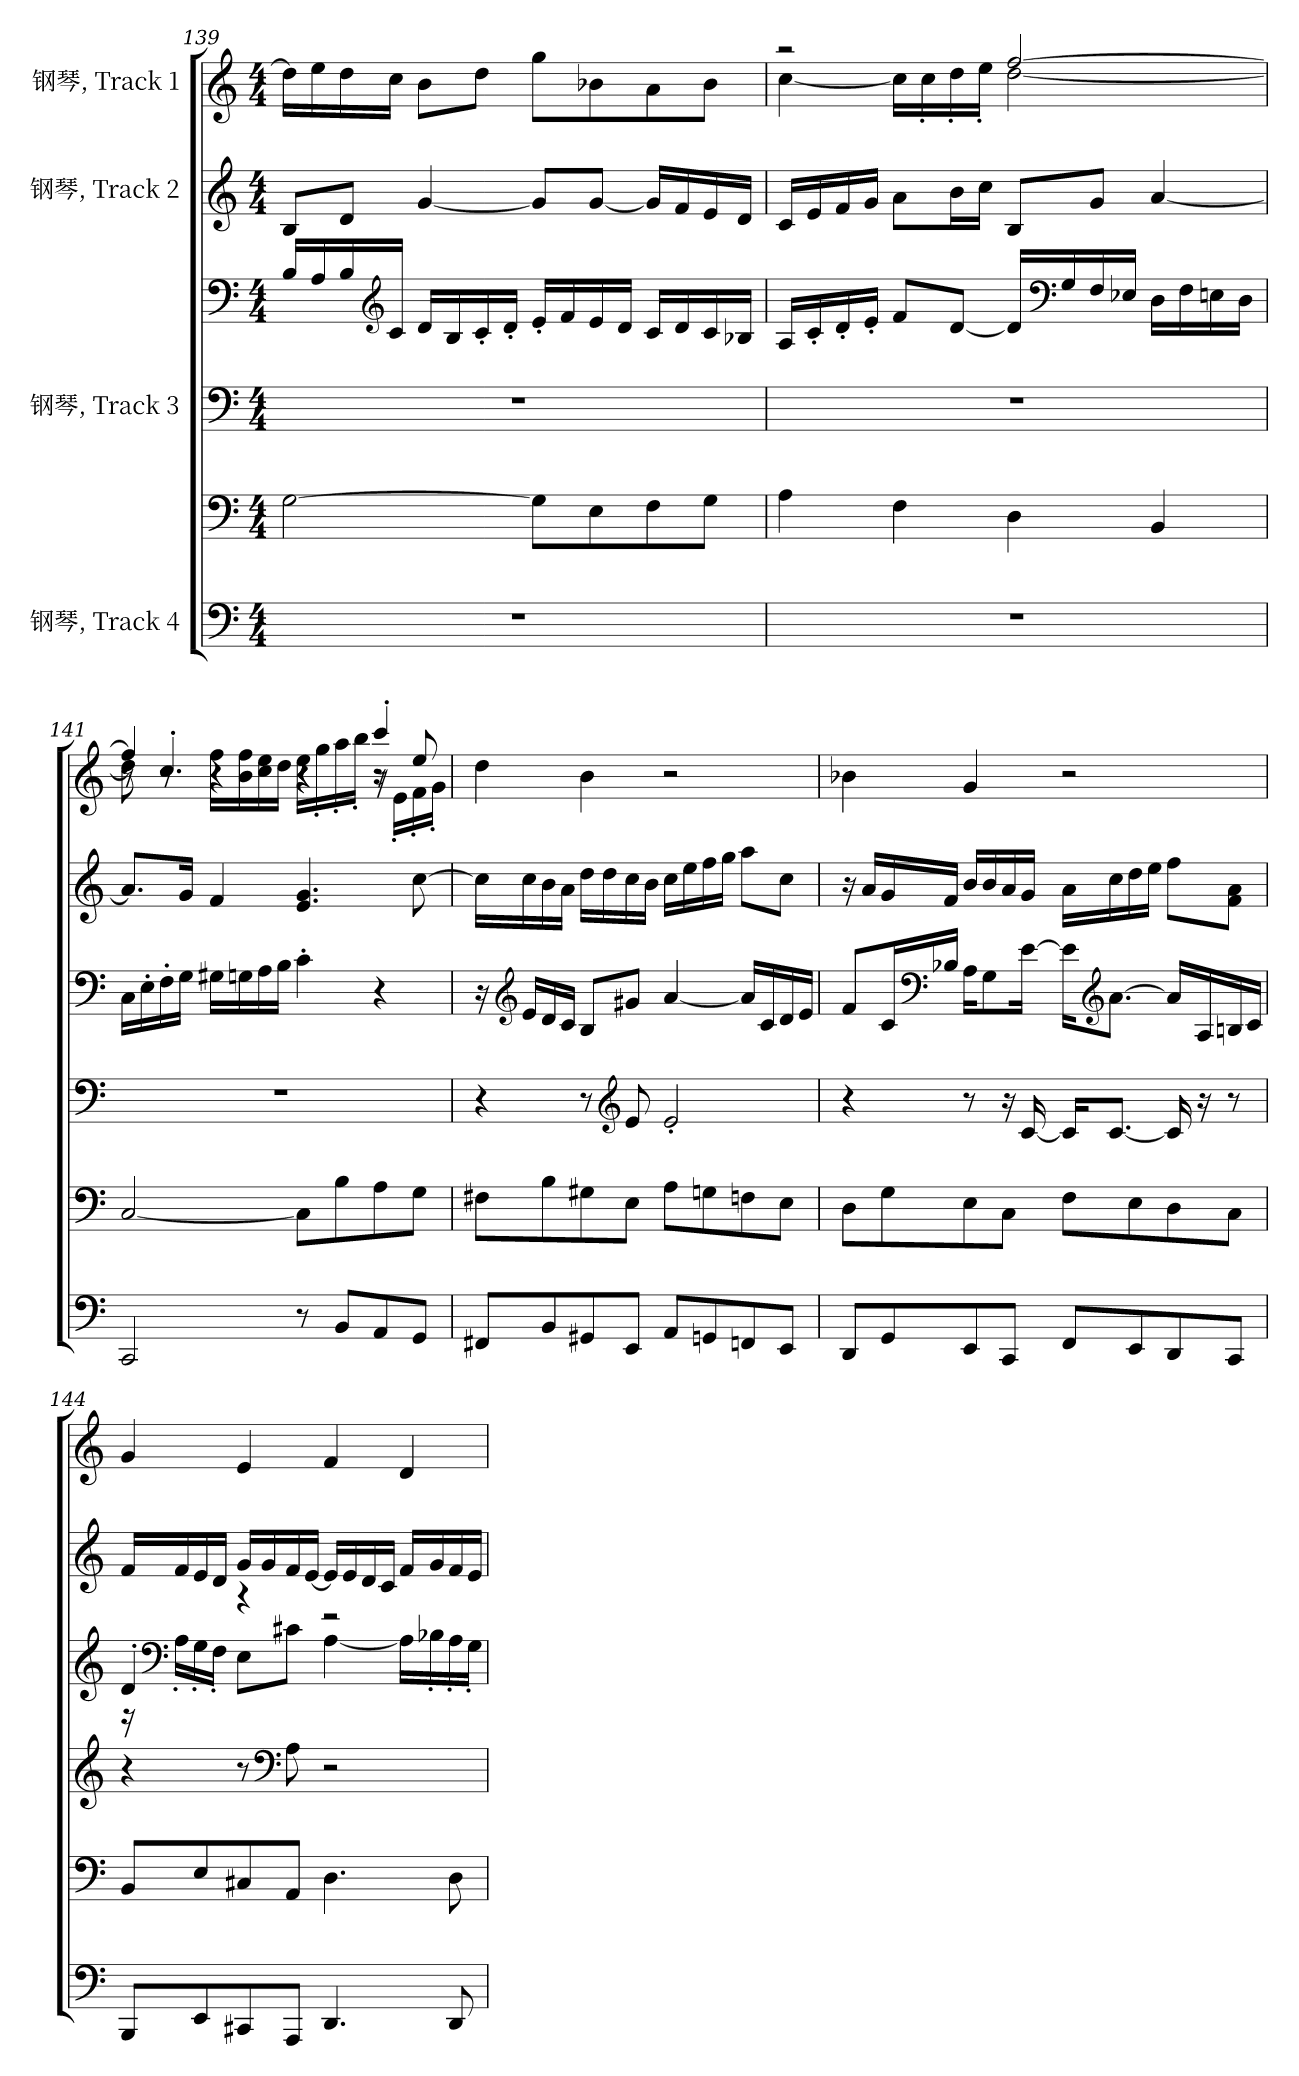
**kern	**kern	**kern	**kern	**kern	**kern
*part4	*part4	*part3	*part3	*part2	*part1
*staff6	*staff5	*staff4	*staff3	*staff2	*staff1
*I"钢琴, Track 4	*	*I"钢琴, Track 3	*	*I"钢琴, Track 2	*I"钢琴, Track 1
!!LO:LB:g=z
*clefF4	*clefF4	*clefF4	*clefF4	*clefG2	*clefG2
*k[]	*k[]	*k[]	*k[]	*k[]	*k[]
*M4/4	*M4/4	*M4/4	*M4/4	*M4/4	*M4/4
=139	=139	=139	=139	=139	=139
1r	[2G\	1r	16B/LL	8B/L	16dd\LL]
.	.	.	16A/	.	16ee\
.	.	.	16B/	8d/J	16dd\
*	*	*	*clefG2	*	*
.	.	.	16c/JJ	.	16cc\JJ
.	.	.	16d/LL	[4g/	8b\L
.	.	.	16B/	.	.
.	.	.	16c'/	.	8dd\J
.	.	.	16d'/JJ	.	.
.	8G\L]	.	16e'/LL	8g/L]	8gg\L
.	.	.	16f/	.	.
.	8E\	.	16e/	[8g/J	8b-X\
.	.	.	16d/JJ	.	.
.	8F\	.	16c/LL	16g/LL]	8a\
.	.	.	16d/	16f/	.
.	8G\J	.	16c/	16e/	8b-\J
.	.	.	16B-X/JJ	16d/JJ	.
=140	=140	=140	=140	=140	=140
*	*	*	*	*	*^
1r	4A\	1r	16A/LL	16c/LL	2r	[4cc\
.	.	.	16c'/	16e/	.	.
.	.	.	16d'/	16f/	.	.
.	.	.	16e'/JJ	16g/JJ	.	.
.	4F\	.	8f/L	8a\L	.	16cc\LL]
.	.	.	.	.	.	16cc'\
.	.	.	[8d/J	16b\L	.	16dd'\
.	.	.	.	16cc\JJ	.	16ee'\JJ
.	4D\	.	16d/LL]	8B/L	[2ff/	[2dd\
*	*	*	*clefF4	*	*	*
.	.	.	16G/	.	.	.
.	.	.	16F/	8g/J	.	.
.	.	.	16E-X/JJ	.	.	.
.	4BB/	.	16D\LL	[4a/	.	.
.	.	.	16F\	.	.	.
.	.	.	16En\	.	.	.
.	.	.	16D\JJ	.	.	.
!!LO:PB:g=z
=141	=141	=141	=141	=141	=141	=141
*	*	*	*	*	*	*^
2CC/	[2C/	1r	16C\LL	8.a/L]	4ff/]	8dd\]	8r
.	.	.	16E'\	.	.	.	.
.	.	.	16F'\	.	.	8r	4.cc'/
.	.	.	16G\JJ	16g/Jk	.	.	.
.	.	.	16G#X\LL	4f/	4r	16ff\LL	.
.	.	.	16Gn\	.	.	16b\ 16ff\	.
.	.	.	16A\	.	.	16cc\ 16ee\	.
.	.	.	16B\JJ	.	.	16dd\JJ	.
8r	8C\L]	.	4c'\	4.e/ 4.g/	4r	16ee\LL	4r
.	.	.	.	.	.	16gg'\	.
8BB/L	8B\	.	.	.	.	16aa'\	.
.	.	.	.	.	.	16bb'\JJ	.
8AA/	8A\	.	4r	.	4ccc'/	16r	8r
.	.	.	.	.	.	16e'\LL	.
8GG/J	8G\J	.	.	[8cc\	.	16f'\	8ee/
.	.	.	.	.	.	16g'\JJ	.
*	*	*	*	*	*v	*v	*v
=142	=142	=142	=142	=142	=142
8FF#X/L	8F#X\L	4r	16r	16cc\LL]	4dd\
*	*	*	*clefG2	*	*
.	.	.	16e/LL	16cc\	.
8BB/	8B\	.	16d/	16b\	.
.	.	.	16c/JJ	16a\JJ	.
8GG#X/	8G#X\	8r	8B/L	16dd\LL	4b\
.	.	.	.	16dd\	.
*	*	*clefG2	*	*	*
8EE/J	8E\J	8e/	8g#X/J	16cc\	.
.	.	.	.	16b\JJ	.
8AA/L	8A\L	2e'/	[4a/	16cc\LL	2r
.	.	.	.	16ee\	.
8GGn/	8Gn\	.	.	16ff\	.
.	.	.	.	16gg\JJ	.
8FFn/	8Fn\	.	16a/LL]	8aa\L	.
.	.	.	16c/	.	.
8EE/J	8E\J	.	16d/	8cc\J	.
.	.	.	16e/JJ	.	.
!!LO:LB:g=z
=143	=143	=143	=143	=143	=143
8DD/L	8D\L	4r	8f/L	16r	4b-X\
.	.	.	.	16a/LL	.
8GG/	8G\	.	16c/L	16g/	.
*	*	*	*clefF4	*	*
.	.	.	16B-X/JJ	16f/JJ	.
8EE/	8E\	8r	16A\KL	16b/LL	4g/
.	.	.	8G\	16b/	.
8CC/J	8C\J	16r	.	16a/	.
.	.	[16c/	[16e\Jk	16g/JJ	.
8FF/L	8F\L	16c/KL]	16e\KL]	16a\LL	2r
*	*	*	*clefG2	*	*
.	.	[8.c/J	[8.a\J	16cc\	.
8EE/	8E\	.	.	16dd\	.
.	.	.	.	16ee\JJ	.
8DD/	8D\	16c/]	16a/LL]	8ff\L	.
.	.	16r	16A/	.	.
8CC/J	8C\J	8r	16Bn/	8f\ 8a\J	.
.	.	.	16c/JJ	.	.
=144	=144	=144	=144	=144	=144
*	*	*	*^	*	*
8BBB/L	8BB/L	4r	4d'/	16r	16f/LL	4g/
*	*	*	*clefF4	*	*	*
.	.	.	.	16A'\LL	16f/	.
8EE/	8E/	.	.	16G'\	16e/	.
.	.	.	.	16F'\JJ	16d/JJ	.
8CC#X/	8C#X/	8r	4r	8E\L	16g/LL	4e/
.	.	.	.	.	16g/	.
*	*	*clefF4	*	*	*	*
8AAA/J	8AA/J	8A\	.	8c#X\J	16f/	.
.	.	.	.	.	[16e/JJ	.
4.DD/	4.D\	2r	2r	[4A\	16e/LL]	4f/
.	.	.	.	.	16e/	.
.	.	.	.	.	16d/	.
.	.	.	.	.	16c/JJ	.
.	.	.	.	16A\LL]	16f/LL	4d/
.	.	.	.	16B-X'\	16g/	.
8DD/	8D\	.	.	16A'\	16f/	.
.	.	.	.	16G'\JJ	16e/JJ	.
*	*	*	*v	*v	*	*
=	=	=	=	=	=
*-	*-	*-	*-	*-	*-
